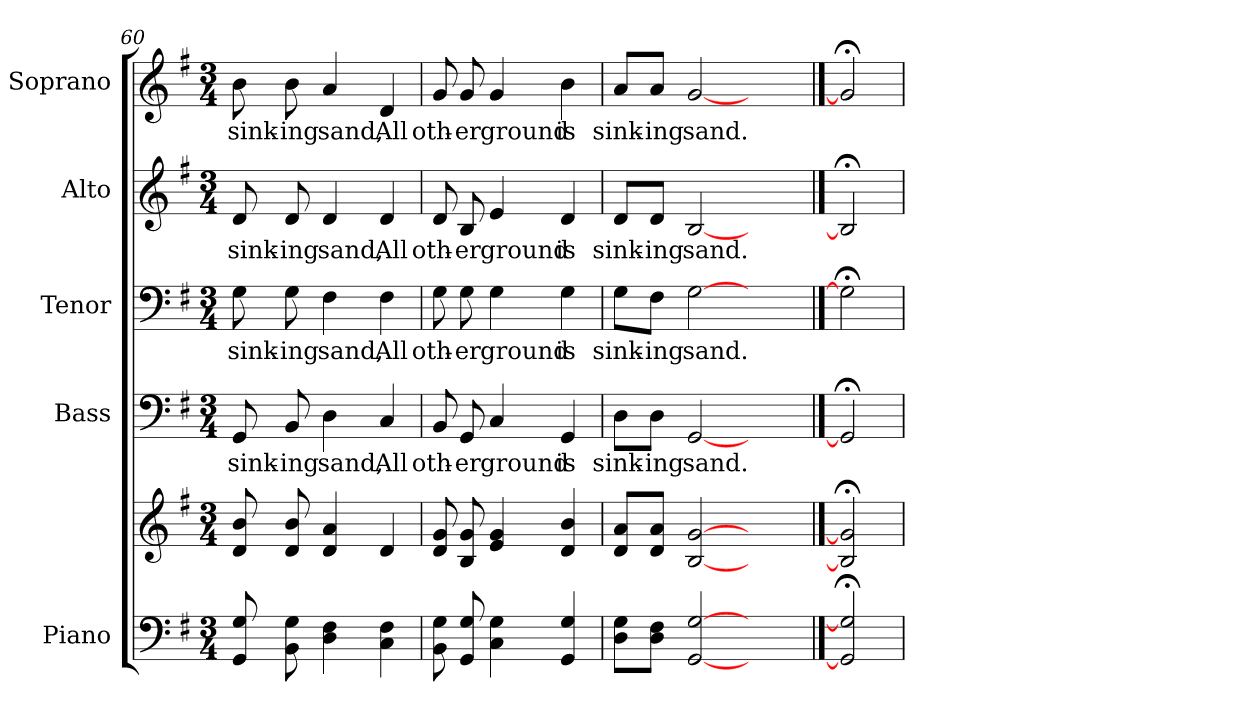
**kern	**kern	**kern	**text	**kern	**text	**kern	**text	**kern	**text
*part5	*part5	*part4	*part4	*part3	*part3	*part2	*part2	*part1	*part1
*staff6	*staff5	*staff4	*staff4	*staff3	*staff3	*staff2	*staff2	*staff1	*staff1
*I"Piano	*	*I"Bass	*	*I"Tenor	*	*I"Alto	*	*I"Soprano	*
*I'Pno.	*	*I'B.	*	*I'T.	*	*I'A.	*	*I'S.	*
!!LO:PB:g=z
*clefF4	*clefG2	*clefF4	*	*clefF4	*	*clefG2	*	*clefG2	*
*k[f#]	*k[f#]	*k[f#]	*	*k[f#]	*	*k[f#]	*	*k[f#]	*
*G:	*G:	*G:	*	*G:	*	*G:	*	*G:	*
*M3/4	*M3/4	*M3/4	*	*M3/4	*	*M3/4	*	*M3/4	*
=60	=60	=60	=60	=60	=60	=60	=60	=60	=60
!	!	!	!LO:LY:b:color=#000000	!	!	!	!	!	!
!	!	!	!	!	!LO:LY:b:color=#000000	!	!	!	!
!	!	!	!	!	!	!	!LO:LY:b:color=#000000	!	!
!	!	!	!	!	!	!	!	!	!LO:LY:b:color=#000000
8GGi/ 8Gi	8di/ 8bi	8GGi/	sink-	8Gi\	sink-	8di/	sink-	8bi\	sink-
!	!	!	!LO:LY:b:color=#000000	!	!	!	!	!	!
!	!	!	!	!	!LO:LY:b:color=#000000	!	!	!	!
!	!	!	!	!	!	!	!LO:LY:b:color=#000000	!	!
!	!	!	!	!	!	!	!	!	!LO:LY:b:color=#000000
8BBi\ 8Gi	8di/ 8bi	8BBi/	-ing	8Gi\	-ing	8di/	-ing	8bi\	-ing
!	!	!	!LO:LY:b:color=#000000	!	!	!	!	!	!
!	!	!	!	!	!LO:LY:b:color=#000000	!	!	!	!
!	!	!	!	!	!	!	!LO:LY:b:color=#000000	!	!
!	!	!	!	!	!	!	!	!	!LO:LY:b:color=#000000
4Di\ 4F#i	4di/ 4ai	4Di\	sand,	4F#i\	sand,	4di/	sand,	4ai/	sand,
!	!	!	!LO:LY:b:color=#000000	!	!	!	!	!	!
!	!	!	!	!	!LO:LY:b:color=#000000	!	!	!	!
!	!	!	!	!	!	!	!LO:LY:b:color=#000000	!	!
!	!	!	!	!	!	!	!	!	!LO:LY:b:color=#000000
4Ci\ 4F#i	4di/	4Ci/	All	4F#i\	All	4di/	All	4di/	All
=61	=61	=61	=61	=61	=61	=61	=61	=61	=61
!	!	!	!LO:LY:b:color=#000000	!	!	!	!	!	!
!	!	!	!	!	!LO:LY:b:color=#000000	!	!	!	!
!	!	!	!	!	!	!	!LO:LY:b:color=#000000	!	!
!	!	!	!	!	!	!	!	!	!LO:LY:b:color=#000000
8BBi\ 8Gi	8di/ 8gi	8BBi/	oth-	8Gi\	oth-	8di/	oth-	8gi/	oth-
!	!	!	!LO:LY:b:color=#000000	!	!	!	!	!	!
!	!	!	!	!	!LO:LY:b:color=#000000	!	!	!	!
!	!	!	!	!	!	!	!LO:LY:b:color=#000000	!	!
!	!	!	!	!	!	!	!	!	!LO:LY:b:color=#000000
8GGi/ 8Gi	8Bi/ 8gi	8GGi/	-er	8Gi\	-er	8Bi/	-er	8gi/	-er
!	!	!	!LO:LY:b:color=#000000	!	!	!	!	!	!
!	!	!	!	!	!LO:LY:b:color=#000000	!	!	!	!
!	!	!	!	!	!	!	!LO:LY:b:color=#000000	!	!
!	!	!	!	!	!	!	!	!	!LO:LY:b:color=#000000
4Ci\ 4Gi	4ei/ 4gi	4Ci/	ground	4Gi\	ground	4ei/	ground	4gi/	ground
!	!	!	!LO:LY:b:color=#000000	!	!	!	!	!	!
!	!	!	!	!	!LO:LY:b:color=#000000	!	!	!	!
!	!	!	!	!	!	!	!LO:LY:b:color=#000000	!	!
!	!	!	!	!	!	!	!	!	!LO:LY:b:color=#000000
4GGi/ 4Gi	4di/ 4bi	4GGi/	is	4Gi\	is	4di/	is	4bi\	is
!!LO:PB:g=z
=62	=62	=62	=62	=62	=62	=62	=62	=62	=62
!	!	!	!LO:LY:b:color=#000000	!	!	!	!	!	!
!	!	!	!	!	!LO:LY:b:color=#000000	!	!	!	!
!	!	!	!	!	!	!	!LO:LY:b:color=#000000	!	!
!	!	!	!	!	!	!	!	!	!LO:LY:b:color=#000000
8Di\ 8GiL	8di/ 8aiL	8Di\L	sink-	8Gi\L	sink-	8di/L	sink-	8ai/L	sink-
!	!	!	!LO:LY:b:color=#000000	!	!	!	!	!	!
!	!	!	!	!	!LO:LY:b:color=#000000	!	!	!	!
!	!	!	!	!	!	!	!LO:LY:b:color=#000000	!	!
!	!	!	!	!	!	!	!	!	!LO:LY:b:color=#000000
8Di\ 8F#iJ	8di/ 8aiJ	8Di\J	-ing	8F#i\J	-ing	8di/J	-ing	8ai/J	-ing
!	!	!	!LO:LY:b:color=#000000	!	!	!	!	!	!
!	!	!	!	!	!LO:LY:b:color=#000000	!	!	!	!
!	!	!	!	!	!	!	!LO:LY:b:color=#000000	!	!
!	!	!	!	!	!	!	!	!	!LO:LY:b:color=#000000
[2GGi [2Gi	[2Bi [2gi	[2GGi	sand.	[2Gi	sand.	[2Bi	sand.	[2gi	sand.
2ryy	2ryy	2ryy	.	2ryy	.	2ryy	.	2ryy	.
==63	==63	==63	==63	==63	==63	==63	==63	==63	==63
2GGi]; 2Gi];	2Bi]; 2gi];	2GG;i]	.	2G;i]	.	2B;i]	.	2g;i]	.
=	=	=	=	=	=	=	=	=	=
*-	*-	*-	*-	*-	*-	*-	*-	*-	*-
